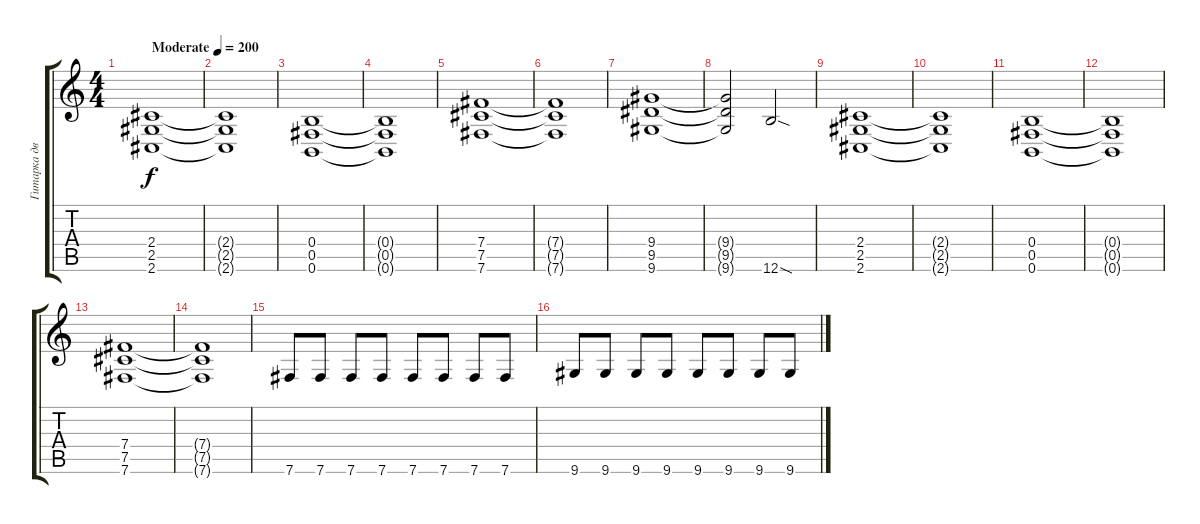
\track ("Гитарка два" "Гитарка дв") {instrument distortionguitar}
\staff {score tabs}
\tuning (Db4 Ab3 E3 B2 Gb2 B1) {hide}
\ts (4 4)
\tempo (200 "Moderate")
\clef g2
\ks c
(2.4 2.5 2.6).1{dy f instrument distortionguitar} |
(2.4{t} 2.5{t} 2.6{t}).1 |
(0.4 0.5 0.6).1 |
(0.4{t} 0.5{t} 0.6{t}).1 |
(7.4 7.5 7.6).1 |
(7.4{t} 7.5{t} 7.6{t}).1 |
(9.4 9.5 9.6).1 |
(9.4{t} 9.5{t} 9.6{t}).2 12.6{sod}.2 |
(2.4 2.5 2.6).1 |
(2.4{t} 2.5{t} 2.6{t}).1 |
(0.4 0.5 0.6).1 |
(0.4{t} 0.5{t} 0.6{t}).1 |
(7.4 7.5 7.6).1 |
(7.4{t} 7.5{t} 7.6{t}).1 |
7.6.8 7.6.8 7.6.8 7.6.8 7.6.8 7.6.8 7.6.8 7.6.8 |
9.6.8 9.6.8 9.6.8 9.6.8 9.6.8 9.6.8 9.6.8 9.6.8
